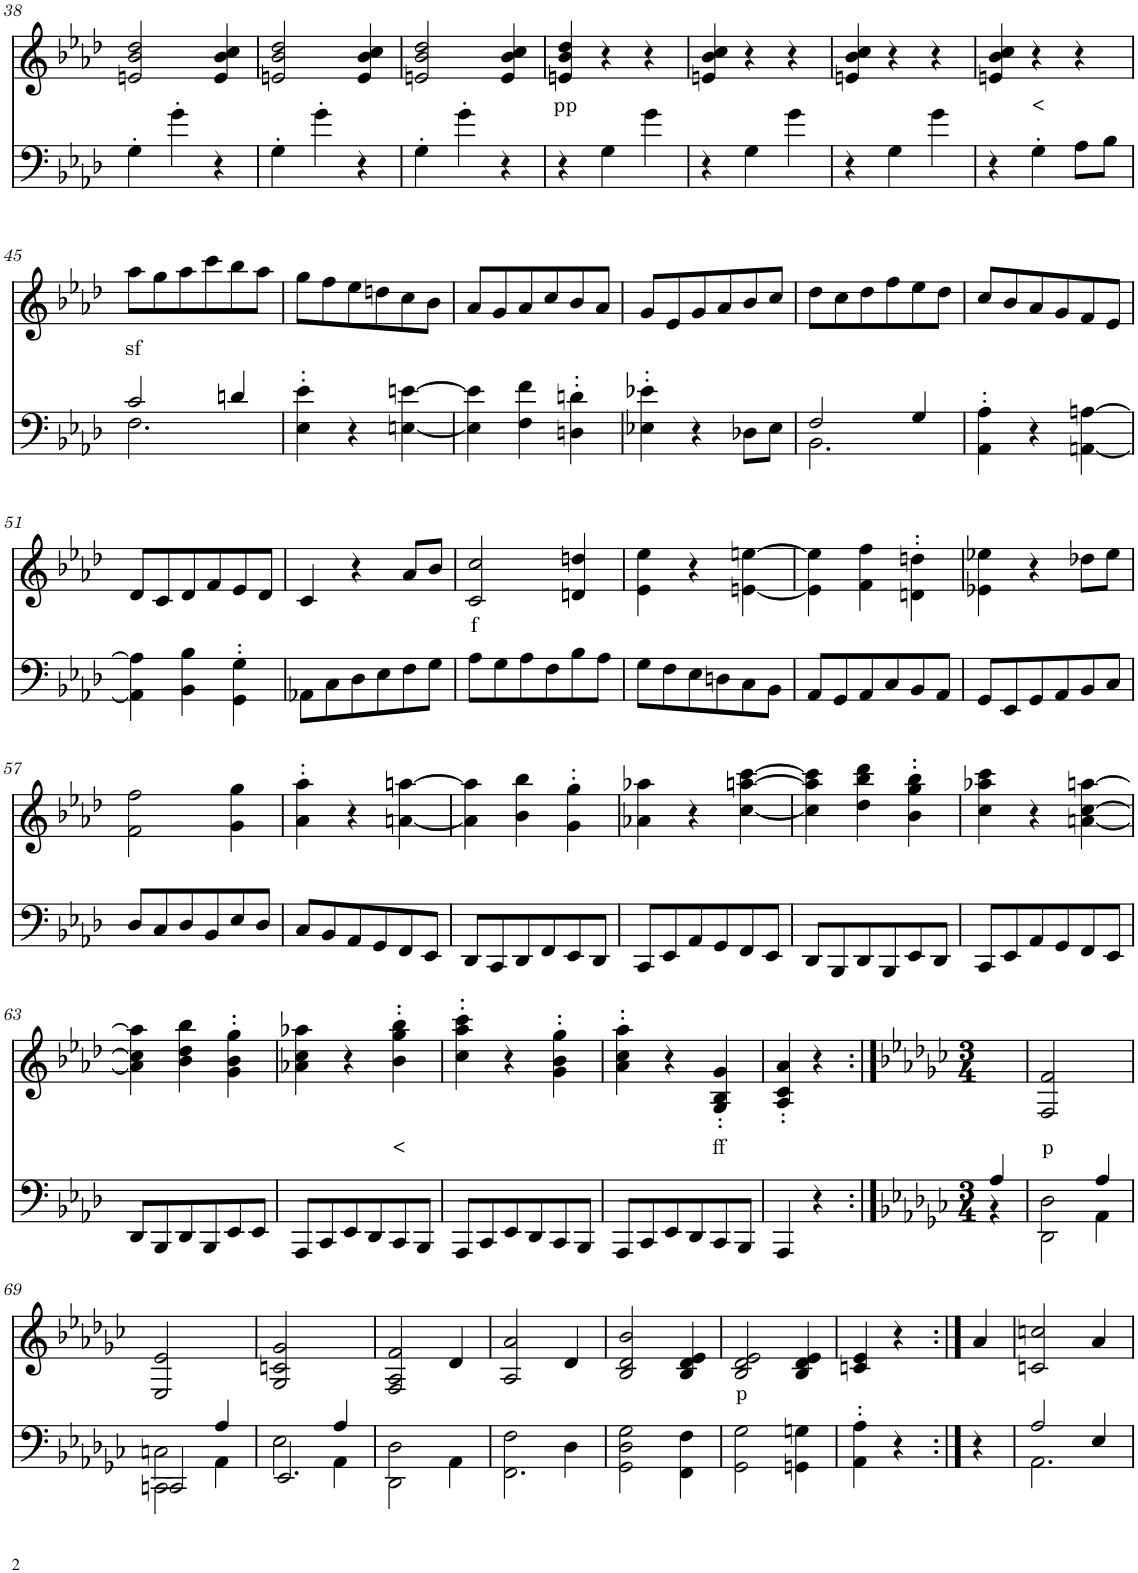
**kern	**kern	**text
*part2	*part1	*part1
*staff2	*staff1	*staff1
*I"piano	*I"piano	*
*I'Pno	*I'Pno	*
!!LO:PB:g=z
*clefF4	*clefG2	*
*k[b-e-a-d-]	*k[b-e-a-d-]	*
*A-:	*A-:	*
*M3/4	*M3/4	*
=38	=38	=38
4G'\	2en/ 2b-/ 2dd-/	.
4g'\	.	.
4r	4e/ 4b-/ 4cc/	.
=39	=39	=39
4G'\	2en/ 2b-/ 2dd-/	.
4g'\	.	.
4r	4e/ 4b-/ 4cc/	.
=40	=40	=40
4G'\	2en/ 2b-/ 2dd-/	.
4g'\	.	.
4r	4e/ 4b-/ 4cc/	.
=41	=41	=41
!	!	!LO:LY:b
4r	4en/ 4b-/ 4dd-/	pp
4G\	4r	.
4g\	4r	.
=42	=42	=42
4r	4en/ 4b-/ 4cc/	.
4G\	4r	.
4g\	4r	.
=43	=43	=43
4r	4en/ 4b-/ 4cc/	.
4G\	4r	.
4g\	4r	.
=44	=44	=44
4r	4en/ 4b-/ 4cc/	.
!	!	!LO:LY:b
4G'\	4r	<
8A-\L	4r	.
8B-\J	.	.
!!LO:LB:g=z
=45	=45	=45
*^	*	*
!	!	!	!LO:LY:b
2c/	2.F\	8aa-\L	sf
.	.	8gg\	.
.	.	8aa-\	.
.	.	8ccc\	.
4dn/	.	8bb-\	.
.	.	8aa-\J	.
*v	*v	*	*
=46	=46	=46
4E-\' 4e-\'	8gg\L	.
.	8ff\	.
4r	8ee-\	.
.	8ddn\	.
[4En\ [4en\	8cc\	.
.	8b-\J	.
=47	=47	=47
4E\] 4e\]	8a-/L	.
.	8g/	.
4F\ 4f\	8a-/	.
.	8cc/	.
4Dn\' 4dn\'	8b-/	.
.	8a-/J	.
=48	=48	=48
4E-X\' 4e-X\'	8g/L	.
.	8e-/	.
4r	8g/	.
.	8a-/	.
8D-X\L	8b-/	.
8E-\J	8cc/J	.
=49	=49	=49
*^	*	*
2F/	2.BB-\	8dd-\L	.
.	.	8cc\	.
.	.	8dd-\	.
.	.	8ff\	.
4G/	.	8ee-\	.
.	.	8dd-\J	.
*v	*v	*	*
=50	=50	=50
4AA-\' 4A-\'	8cc/L	.
.	8b-/	.
4r	8a-/	.
.	8g/	.
[4AAn\ [4An\	8f/	.
.	8e-/J	.
!!LO:LB:g=z
=51	=51	=51
4AA\] 4A\]	8d-/L	.
.	8c/	.
4BB-\ 4B-\	8d-/	.
.	8f/	.
4GG\' 4G\'	8e-/	.
.	8d-/J	.
=52	=52	=52
8AA-X\L	4c/	.
8C\	.	.
8D-\	4r	.
8E-\	.	.
8F\	8a-/L	.
8G\J	8b-/J	.
=53	=53	=53
!	!	!LO:LY:b
8A-\L	2c/ 2cc/	f
8G\	.	.
8A-\	.	.
8F\	.	.
8B-\	4dn/ 4ddn/	.
8A-\J	.	.
=54	=54	=54
8G\L	4e-\ 4ee-\	.
8F\	.	.
8E-\	4r	.
8Dn\	.	.
8C\	[4en\ [4een\	.
8BB-\J	.	.
=55	=55	=55
8AA-/L	4e\] 4ee\]	.
8GG/	.	.
8AA-/	4f\ 4ff\	.
8C/	.	.
8BB-/	4dn\' 4ddn\'	.
8AA-/J	.	.
=56	=56	=56
8GG/L	4e-X\ 4ee-X\	.
8EE-/	.	.
8GG/	4r	.
8AA-/	.	.
8BB-/	8dd-X\L	.
8C/J	8ee-\J	.
!!LO:LB:g=z
=57	=57	=57
8D-/L	2f\ 2ff\	.
8C/	.	.
8D-/	.	.
8BB-/	.	.
8E-/	4g\ 4gg\	.
8D-/J	.	.
=58	=58	=58
8C/L	4a-\' 4aa-\'	.
8BB-/	.	.
8AA-/	4r	.
8GG/	.	.
8FF/	[4an\ [4aan\	.
8EE-/J	.	.
=59	=59	=59
8DD-/L	4a\] 4aa\]	.
8CC/	.	.
8DD-/	4b-\ 4bb-\	.
8FF/	.	.
8EE-/	4g\' 4gg\'	.
8DD-/J	.	.
=60	=60	=60
8CC/L	4a-X\ 4aa-X\	.
8EE-/	.	.
8AA-/	4r	.
8GG/	.	.
8FF/	[4cc\ [4aan\ [4ccc\	.
8EE-/J	.	.
=61	=61	=61
8DD-/L	4cc\] 4aa\] 4ccc\]	.
8BBB-/	.	.
8DD-/	4dd-\ 4bb-\ 4ddd-\	.
8BBB-/	.	.
8EE-/	4b-\' 4gg\' 4bb-\'	.
8DD-/J	.	.
=62	=62	=62
8CC/L	4cc\ 4aa-X\ 4ccc\	.
8EE-/	.	.
8AA-/	4r	.
8GG/	.	.
8FF/	[4an\ [4cc\ [4aan\	.
8EE-/J	.	.
!!LO:LB:g=z
=63	=63	=63
8DD-/L	4a\] 4cc\] 4aa\]	.
8BBB-/	.	.
8DD-/	4b-\ 4dd-\ 4bb-\	.
8BBB-/	.	.
8EE-/	4g\' 4b-\' 4gg\'	.
8EE-/J	.	.
=64	=64	=64
8AAA-/L	4a-X\ 4cc\ 4aa-X\	.
8CC/	.	.
8EE-/	4r	.
8DD-/	.	.
!	!	!LO:LY:b
8CC/	4b-\' 4gg\' 4bb-\'	<
8BBB-/J	.	.
=65	=65	=65
8AAA-/L	4cc\' 4aa-\' 4ccc\'	.
8CC/	.	.
8EE-/	4r	.
8DD-/	.	.
8CC/	4g\' 4b-\' 4gg\'	.
8BBB-/J	.	.
=66	=66	=66
8AAA-/L	4a-\' 4cc\' 4aa-\'	.
8CC/	.	.
8EE-/	4r	.
8DD-/	.	.
!	!	!LO:LY:b
8CC/	4G/' 4B-/' 4g/'	ff
8BBB-/J	.	.
=67	=67	=67
4AAA-/	4A-/' 4c/' 4a-/'	.
4r	4r	.
=67X2:|!	=67X2:|!	=67X2:|!
*k[b-e-a-d-g-c-]	*k[b-e-a-d-g-c-]	*
*M3/4	*M3/4	*
*^	*	*
4A-/	4r	2.ryy	.
2ryy	2ryy	.	.
=68	=68	=68	=68
!	!	!	!LO:LY:b
2D-\	2DD-\	2F/ 2f/	p
4A-/	4AA-\	4ryy	.
!!LO:LB:g=z
=69	=69	=69	=69
*	*^	*	*
2Cn\	2CCn\	2CC/	2E-/ 2e-/	.
4A-/	4AA-\	4ryy	4ryy	.
=70	=70	=70	=70	=70
2E-\	2ryy	2.EE-/	2G-/ 2cn/ 2g-/	.
4A-/	4AA-\	.	4ryy	.
*	*v	*v	*	*
=71	=71	=71	=71
2D-\	2DD-\	2F/ 2A-/ 2f/	.
4ryy	4AA-\	4d-/	.
=72	=72	=72	=72
2F\	2.FF\	2A-/ 2a-/	.
4D-\	.	4d-/	.
*v	*v	*	*
=73	=73	=73
2GG-\ 2D-\ 2G-\	2B-/ 2d-/ 2b-/	.
4FF\ 4F\	4B-/ 4d-/ 4e-/	.
=74	=74	=74
!	!	!LO:LY:b
2GG-\ 2G-\	2B-/ 2d-/ 2e-/	p
4GGn\ 4Gn\	4B-/ 4d-/ 4e-/	.
=75	=75	=75
4AA-\' 4A-\'	4cn/ 4e-/	.
4r	4r	.
=75X3:|!	=75X3:|!	=75X3:|!
4r	4a-/	.
=76	=76	=76
*^	*	*
2A-/	2.AA-\	2cn/ 2ccn/	.
4E-/	.	4a-/	.
*v	*v	*	*
=	=	=
*-	*-	*-
